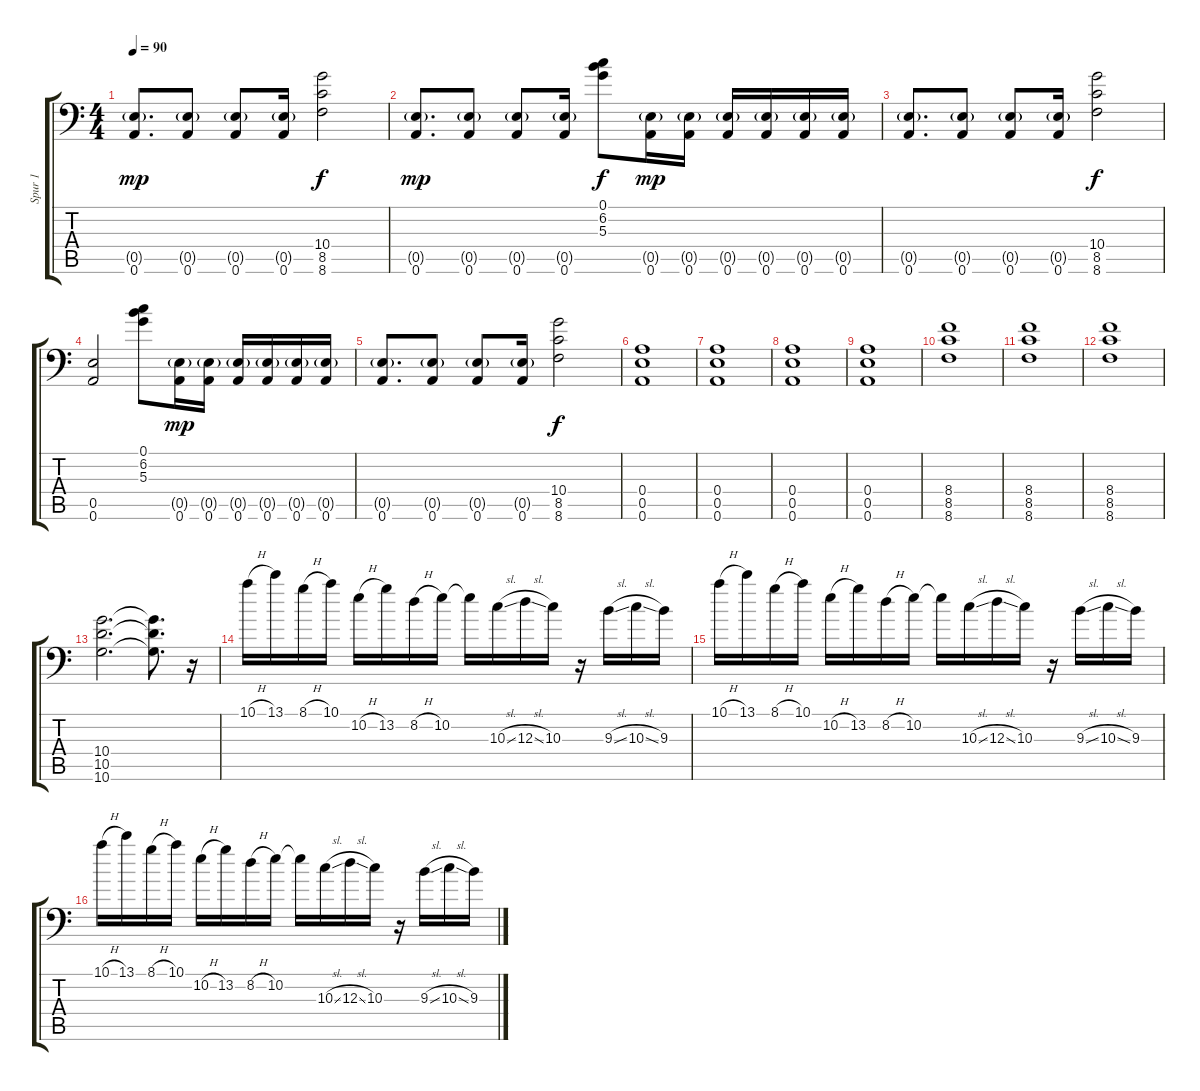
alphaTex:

\track ("Spur 1" "Spur 1") {instrument distortionguitar}
\staff {score tabs}
\tuning (B3 Gb3 D3 A2 E2 A1) {hide}
\ts (4 4)
\tempo 90
\clef f4
\ks c
(0.5{g} 0.6).8{d dy mp} (0.5{g} 0.6).8 (0.5{g} 0.6).8 (0.5{g} 0.6).16 (10.4 8.5 8.6).2{dy f} |
(0.5{g} 0.6).8{d dy mp} (0.5{g} 0.6).8 (0.5{g} 0.6).8 (0.5{g} 0.6).16 (0.1 6.2 5.3).8{dy f} (0.5{g} 0.6).16{dy mp} (0.5{g} 0.6).16 (0.5{g} 0.6).16 (0.5{g} 0.6).16 (0.5{g} 0.6).16 (0.5{g} 0.6).16 |
(0.5{g} 0.6).8{d} (0.5{g} 0.6).8 (0.5{g} 0.6).8 (0.5{g} 0.6).16 (10.4 8.5 8.6).2{dy f} |
(0.5 0.6).2 (0.1 6.2 5.3).8 (0.5{g} 0.6).16{dy mp} (0.5{g} 0.6).16 (0.5{g} 0.6).16 (0.5{g} 0.6).16 (0.5{g} 0.6).16 (0.5{g} 0.6).16 |
(0.5{g} 0.6).8{d} (0.5{g} 0.6).8 (0.5{g} 0.6).8 (0.5{g} 0.6).16 (10.4 8.5 8.6).2{dy f} |
(0.4 0.5 0.6).1 |
(0.4 0.5 0.6).1 |
(0.4 0.5 0.6).1 |
(0.4 0.5 0.6).1 |
(8.4 8.5 8.6).1 |
(8.4 8.5 8.6).1 |
(8.4 8.5 8.6).1 |
(10.4 10.5 10.6).2{d} (10.4{t} 10.5{t} 10.6{t}).8{d} r.16 |
10.1{h}.16 13.1.16 8.1{h}.16 10.1.16 10.2{h}.16 13.2.16 8.2{h}.16 10.2.16 10.2{t}.16 10.3{sl}.16 12.3{sl}.16 10.3.16 r.16 9.3{sl}.16 10.3{sl}.16 9.3.16 |
10.1{h}.16 13.1.16 8.1{h}.16 10.1.16 10.2{h}.16 13.2.16 8.2{h}.16 10.2.16 10.2{t}.16 10.3{sl}.16 12.3{sl}.16 10.3.16 r.16 9.3{sl}.16 10.3{sl}.16 9.3.16 |
10.1{h}.16 13.1.16 8.1{h}.16 10.1.16 10.2{h}.16 13.2.16 8.2{h}.16 10.2.16 10.2{t}.16 10.3{sl}.16 12.3{sl}.16 10.3.16 r.16 9.3{sl}.16 10.3{sl}.16 9.3.16
